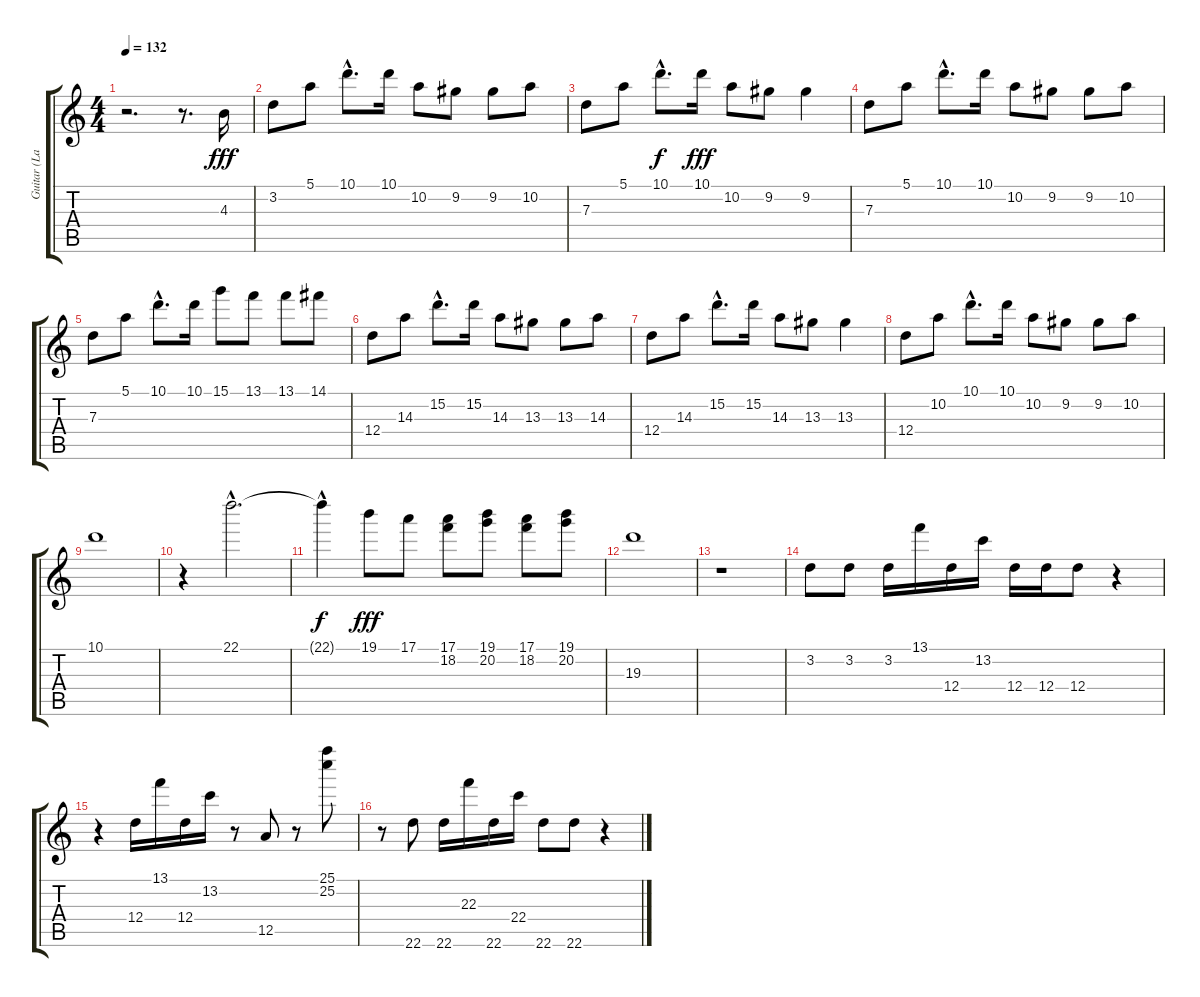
\track ("Guitar (Larry LaLonde)" "Guitar (La") {instrument overdrivenguitar}
\staff {score tabs}
\tuning (E4 B3 G3 D3 A2 E2) {hide}
\ts (4 4)
\tempo 132
\clef g2
\ks c
r.2{d dy fff instrument overdrivenguitar} r.8{d} 4.3.16 |
3.2.8 5.1.8 10.1{hac}.8{d} 10.1.16 10.2.8 9.2.8 9.2.8 10.2.8 |
7.3.8 5.1.8 10.1{hac}.8{d dy f} 10.1.16{dy fff} 10.2.8 9.2.8 9.2.4 |
7.3.8 5.1.8 10.1{hac}.8{d} 10.1.16 10.2.8 9.2.8 9.2.8 10.2.8 |
7.3.8 5.1.8 10.1{hac}.8{d} 10.1.16 15.1.8 13.1.8 13.1.8 14.1.8 |
12.4.8 14.3.8 15.2{hac}.8{d} 15.2.16 14.3.8 13.3.8 13.3.8 14.3.8 |
12.4.8 14.3.8 15.2{hac}.8{d} 15.2.16 14.3.8 13.3.8 13.3.4 |
12.4.8 10.2.8 10.1{hac}.8{d} 10.1.16 10.2.8 9.2.8 9.2.8 10.2.8 |
10.1.1 |
r.4 22.1{hac}.2{d} |
22.1{hac t}.4{dy f} 19.1.8{dy fff} 17.1.8 (17.1 18.2).8 (19.1 20.2).8 (17.1 18.2).8 (19.1 20.2).8 |
19.3.1 |
r.1 |
3.2.8{volume 9 instrument distortionguitar} 3.2.8 3.2.16 13.1.16 12.4.16 13.2.16 12.4.16 12.4.16 12.4.8 r.4 |
r.4 12.4.16 13.1.16 12.4.16 13.2.16 r.8 12.5.8 r.8{volume 12} (25.1 25.2).8 |
r.8{volume 10} 22.6.8 22.6.16 22.3.16 22.6.16 22.4.16 22.6.8 22.6.8 r.4
